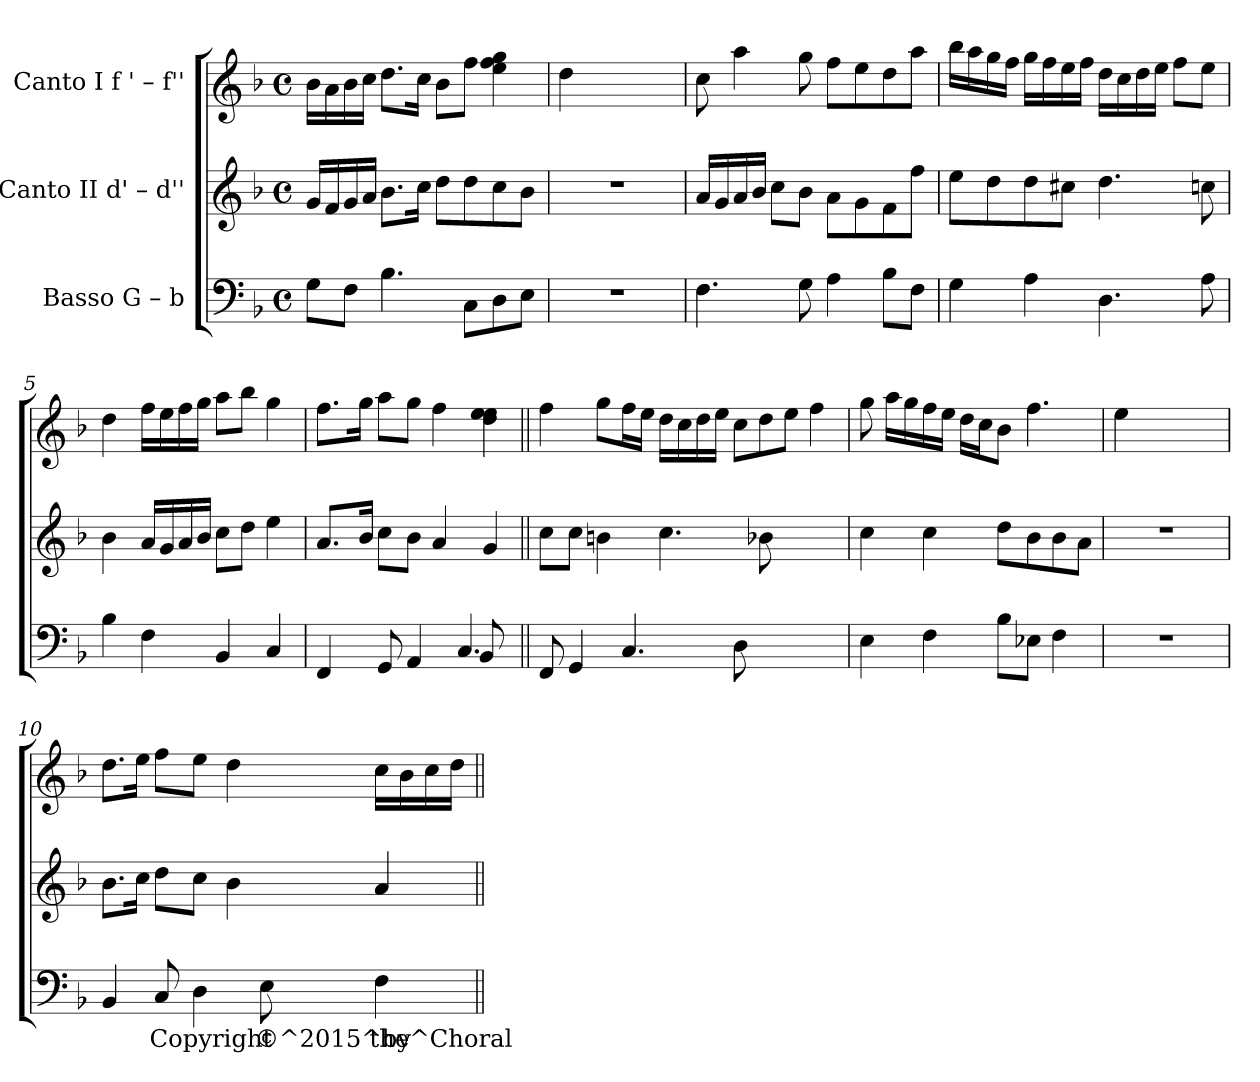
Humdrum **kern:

**kern	**text	**kern	**text	**kern	**text
*part3	*part3	*part2	*part2	*part1	*part1
*staff3	*staff3	*staff2	*staff2	*staff1	*staff1
*I"Basso  G – b	*	*I"Canto II  d' – d''	*	*I"Canto I  f ' – f''	*
!!LO:PB:g=z
*stria5	*	*stria5	*	*stria5	*
*clefF4	*	*clefG2	*	*clefG2	*
*k[b-]	*	*k[b-]	*	*k[b-]	*
*F:	*	*F:	*	*F:	*
*M4/4	*	*M4/4	*	*M4/4	*
*met(c)	*	*met(c)	*	*met(c)	*
=1	=1	=1	=1	=1	=1
!	!LO:LY:b	!	!LO:LY:b:cj	!	!LO:LY:b:cj
8G\L	.	16g/L	.	16b-\L	.
!	!	!	!LO:LY:b:cj	!	!LO:LY:b:cj
.	.	16f/	.	16a\	.
!	!LO:LY:b	!	!LO:LY:b:cj	!	!LO:LY:b:cj
8F\J	.	16g/	.	16b-\	.
!	!	!	!LO:LY:b:cj	!	!LO:LY:b:cj
.	.	16a/J	.	16cc\J	.
!	!LO:LY:b	!	!LO:LY:b:cj	!	!LO:LY:b:cj
4.B-\	.	8.b-\L	.	8.dd\L	.
!	!	!	!LO:LY:b:cj	!	!LO:LY:b:cj
.	.	16cc\J	.	16cc\J	.
!	!	!	!LO:LY:b:cj	!	!LO:LY:b:cj
.	.	8dd\L	.	8b-\L	.
!	!LO:LY:b	!	!LO:LY:b:cj	!	!LO:LY:b:cj
8C\L	.	8dd\	.	8ff\J	.
!	!LO:LY:b	!	!LO:LY:b:cj	!	!LO:LY:b:cj
8D\	.	8cc\	.	4gg\ 4ff\ 4ee\	.
!	!LO:LY:b	!	!LO:LY:b:cj	!	!
8E\J	.	8b-\J	.	.	.
=2	=2	=2	=2	=2	=2
!	!	!	!	!	!LO:LY:b:cj
1r	.	1r	.	4dd\	.
.	.	.	.	2.ryy	.
=3	=3	=3	=3	=3	=3
!	!LO:LY:b	!	!LO:LY:b:cj	!	!LO:LY:b:cj
4.F\	.	16a/L	.	8cc\	.
!	!	!	!LO:LY:b:cj	!	!
.	.	16g/	.	.	.
!	!	!	!LO:LY:b:cj	!	!LO:LY:b:cj
.	.	16a/	.	4aa\	.
!	!	!	!LO:LY:b:cj	!	!
.	.	16b-/J	.	.	.
!	!	!	!LO:LY:b:cj	!	!
.	.	8cc\L	.	.	.
!	!LO:LY:b	!	!LO:LY:b:cj	!	!LO:LY:b:cj
8G\	.	8b-\J	.	8gg\	.
!	!LO:LY:b	!	!LO:LY:b:cj	!	!LO:LY:b:cj
4A\	.	8a\L	.	8ff\L	.
!	!	!	!LO:LY:b:cj	!	!LO:LY:b:cj
.	.	8g\	.	8ee\	.
!	!LO:LY:b	!	!LO:LY:b:cj	!	!LO:LY:b:cj
8B-\L	.	8f\	.	8dd\	.
!	!LO:LY:b	!	!LO:LY:b:cj	!	!LO:LY:b:cj
8F\J	.	8ff\J	.	8aa\J	.
!!LO:LB:g=z
=4	=4	=4	=4	=4	=4
!	!LO:LY:b	!	!LO:LY:b:cj	!	!LO:LY:b:cj
4G\	.	8ee\L	.	16bb-\L	.
!	!	!	!	!	!LO:LY:b:cj
.	.	.	.	16aa\	.
!	!	!	!LO:LY:b:cj	!	!LO:LY:b:cj
.	.	8dd\	.	16gg\	.
!	!	!	!	!	!LO:LY:b:cj
.	.	.	.	16ff\J	.
!	!LO:LY:b	!	!LO:LY:b:cj	!	!LO:LY:b:cj
4A\	.	8dd\	.	16gg\L	.
!	!	!	!	!	!LO:LY:b:cj
.	.	.	.	16ff\	.
!	!	!	!LO:LY:b:cj	!	!LO:LY:b:cj
.	.	8cc#\J	.	16ee\	.
!	!	!	!	!	!LO:LY:b:cj
.	.	.	.	16ff\J	.
!	!LO:LY:b	!	!LO:LY:b:cj	!	!LO:LY:b:cj
4.D\	.	4.dd\	.	16dd\L	.
!	!	!	!	!	!LO:LY:b:cj
.	.	.	.	16cc\	.
!	!	!	!	!	!LO:LY:b:cj
.	.	.	.	16dd\	.
!	!	!	!	!	!LO:LY:b:cj
.	.	.	.	16ee\J	.
!	!	!	!	!	!LO:LY:b:cj
.	.	.	.	8ff\L	.
!	!LO:LY:b	!	!LO:LY:b:cj	!	!LO:LY:b:cj
8A\	.	8cc\	.	8ee\J	.
=5	=5	=5	=5	=5	=5
!	!LO:LY:b	!	!LO:LY:b:cj	!	!LO:LY:b:cj
4B-\	.	4b-\	.	4dd\	.
!	!LO:LY:b	!	!LO:LY:b:cj	!	!LO:LY:b:cj
4F\	.	16a/L	.	16ff\L	.
!	!	!	!LO:LY:b:cj	!	!LO:LY:b:cj
.	.	16g/	.	16ee\	.
!	!	!	!LO:LY:b:cj	!	!LO:LY:b:cj
.	.	16a/	.	16ff\	.
!	!	!	!LO:LY:b:cj	!	!LO:LY:b:cj
.	.	16b-/J	.	16gg\J	.
!	!LO:LY:b	!	!LO:LY:b:cj	!	!LO:LY:b:cj
4BB-/	.	8cc\L	.	8aa\L	.
!	!	!	!LO:LY:b:cj	!	!LO:LY:b:cj
.	.	8dd\J	.	8bb-\J	.
!	!LO:LY:b	!	!LO:LY:b:cj	!	!LO:LY:b:cj
4C/	.	4ee\	.	4gg\	.
!!LO:LB:g=z
=6	=6	=6	=6	=6	=6
!	!LO:LY:b	!	!LO:LY:b:cj	!	!LO:LY:b:cj
*^	*	*	*	*	*
4FF/	8ryy	.	8.a/L	.	8.ff\L	.
!	!	!	!	!LO:LY:b:cj	!	!LO:LY:b:cj
*v	*v	*	*	*	*	*
.	.	16b-/J	.	16gg\J	.
!	!LO:LY:b	!	!LO:LY:b:cj	!	!LO:LY:b:cj
8GG/	.	8cc\L	.	8aa\L	.
!	!LO:LY:b	!	!LO:LY:b:cj	!	!LO:LY:b:cj
4AA/	.	8b-\J	.	8gg\J	.
!	!	!	!LO:LY:b:cj	!	!LO:LY:b:cj
.	.	4a/	.	4ff\	.
*^	*	*	*	*	*
!	!	!LO:LY:b	!	!	!	!
4.C/	8BB-/	.	.	.	.	.
!	!	!	!	!LO:LY:b:cj	!	!LO:LY:b:cj
.	4ryy	.	4g/	.	4ee\ 4dd\ 4ee\	.
=7||	=7||	=7||	=7||	=7||	=7||	=7||
!	!	!LO:LY:b	!	!LO:LY:b:cj	!	!LO:LY:b:cj
*v	*v	*	*	*	*	*
8FF/	.	8cc\L	.	4ff\	.
!	!LO:LY:b	!	!LO:LY:b:cj	!	!
4GG/	.	8cc\J	.	.	.
!	!	!	!LO:LY:b:cj	!	!LO:LY:b:cj
.	.	4bn\	.	8gg\L	.
!	!LO:LY:b	!	!	!	!LO:LY:b:cj
4.C/	.	.	.	16ff\	.
!	!	!	!	!	!LO:LY:b:cj
.	.	.	.	16ee\J	.
!	!	!	!LO:LY:b:cj	!	!LO:LY:b:cj
.	.	4.cc\	.	16dd\L	.
!	!	!	!	!	!LO:LY:b:cj
.	.	.	.	16cc\	.
!	!	!	!	!	!LO:LY:b:cj
.	.	.	.	16dd\	.
!	!	!	!	!	!LO:LY:b:cj
.	.	.	.	16ee\J	.
!	!LO:LY:b	!	!	!	!LO:LY:b:cj
8D\	.	.	.	8cc\L	.
!	!	!	!LO:LY:b:cj	!	!LO:LY:b:cj
2ryy	.	8b-X\	.	8dd\	.
!	!	!	!	!	!LO:LY:b:cj
.	.	4.ryy	.	8ee\J	.
!	!	!	!	!	!LO:LY:b:cj
.	.	.	.	4ff\	.
=8	=8	=8	=8	=8	=8
!	!LO:LY:b	!	!LO:LY:b:cj	!	!LO:LY:b:cj
4E\	.	4cc\	.	8gg\	.
!	!	!	!	!	!LO:LY:b:cj
.	.	.	.	16aa\L	.
!	!	!	!	!	!LO:LY:b:cj
.	.	.	.	16gg\	.
!	!LO:LY:b	!	!LO:LY:b:cj	!	!LO:LY:b:cj
4F\	.	4cc\	.	16ff\	.
!	!	!	!	!	!LO:LY:b:cj
.	.	.	.	16ee\J	.
!	!	!	!	!	!LO:LY:b:cj
.	.	.	.	16dd\L	.
!	!	!	!	!	!LO:LY:b:cj
.	.	.	.	16cc\	.
!	!LO:LY:b	!	!LO:LY:b:cj	!	!LO:LY:b:cj
8B-\L	.	8dd\L	.	8b-\J	.
!	!LO:LY:b	!	!LO:LY:b:cj	!	!LO:LY:b:cj
8E-X\J	.	8b-\	.	4.ff\	.
!	!LO:LY:b	!	!LO:LY:b:cj	!	!
4F\	.	8b-\	.	.	.
!	!	!	!LO:LY:b:cj	!	!
.	.	8a\J	.	.	.
=9	=9	=9	=9	=9	=9
!	!	!	!	!	!LO:LY:b:cj
1r	.	1r	.	4ee\	.
.	.	.	.	2.ryy	.
!!LO:PB:g=z
=10	=10	=10	=10	=10	=10
!	!LO:LY:b	!	!LO:LY:b:cj	!	!LO:LY:b:cj
4BB-/	.	8.b-\L	.	8.dd\L	.
!	!	!	!LO:LY:b:cj	!	!LO:LY:b:cj
.	.	16cc\J	.	16ee\J	.
!	!LO:LY:b	!	!LO:LY:b:cj	!	!LO:LY:b:cj
8C/	Copyright	8dd\L	.	8ff\L	.
!	!LO:LY:b	!	!LO:LY:b:cj	!	!LO:LY:b:cj
4D\	.	8cc\J	.	8ee\J	.
!	!	!	!LO:LY:b:cj	!	!LO:LY:b:cj
.	.	4b-\	.	4dd\	.
!	!LO:LY:b	!	!	!	!
8E\	©^2015^by	.	.	.	.
!	!LO:LY:b	!	!LO:LY:b:cj	!	!LO:LY:b:cj
4F\	the^Choral	4a/	.	16cc\L	.
!	!	!	!	!	!LO:LY:b:cj
.	.	.	.	16b-\	.
!	!	!	!	!	!LO:LY:b:cj
.	.	.	.	16cc\	.
!	!	!	!	!	!LO:LY:b:cj
.	.	.	.	16dd\J	.
=||	=||	=||	=||	=||	=||
*-	*-	*-	*-	*-	*-
